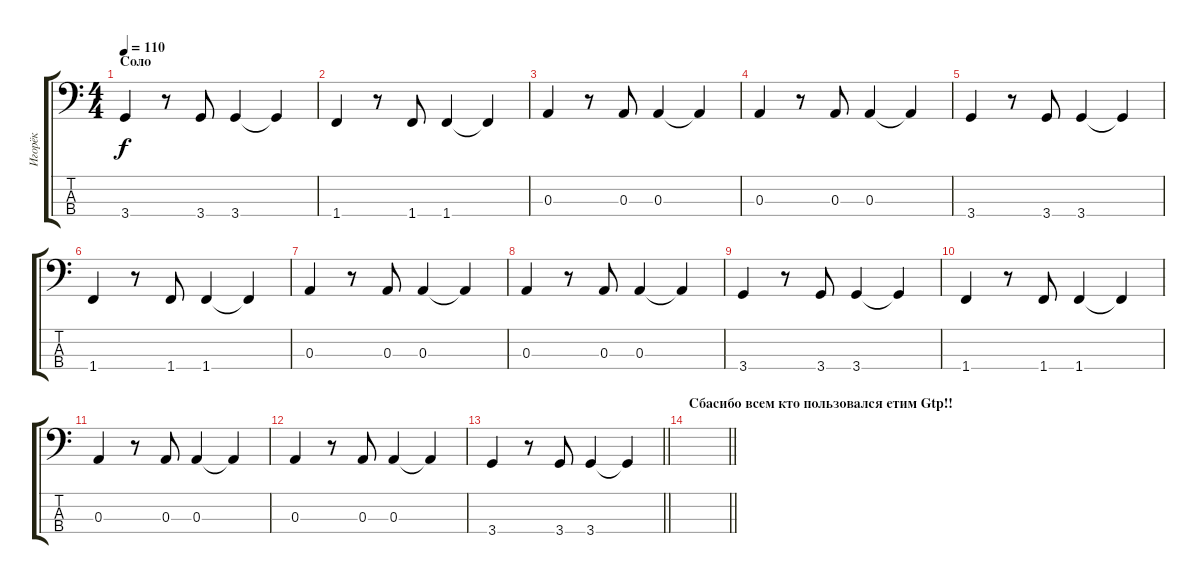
\track ("Игорёк" "Игорёк") {instrument electricbassfinger}
\staff {score tabs}
\tuning (G2 D2 A1 E1) {hide}
\ts (4 4)
\section ("" "Соло")
\tempo 110
\clef f4
\ks c
3.4.4{dy f} r.8 3.4.8 3.4.4 3.4{t}.4 |
1.4.4 r.8 1.4.8 1.4.4 1.4{t}.4 |
0.3.4 r.8 0.3.8 0.3.4 0.3{t}.4 |
0.3.4 r.8 0.3.8 0.3.4 0.3{t}.4 |
3.4.4 r.8 3.4.8 3.4.4 3.4{t}.4 |
1.4.4 r.8 1.4.8 1.4.4 1.4{t}.4 |
0.3.4 r.8 0.3.8 0.3.4 0.3{t}.4 |
0.3.4 r.8 0.3.8 0.3.4 0.3{t}.4 |
3.4.4 r.8{volume 0} 3.4.8 3.4.4 3.4{t}.4 |
1.4.4 r.8 1.4.8 1.4.4 1.4{t}.4 |
0.3.4 r.8 0.3.8 0.3.4 0.3{t}.4 |
0.3.4 r.8 0.3.8 0.3.4 0.3{t}.4 |
\barLineRight lightlight
3.4.4 r.8 3.4.8 3.4.4 3.4{t}.4 |
\section ("" "Сбасибо всем кто пользовался етим Gtp!!")
\barLineRight lightlight
